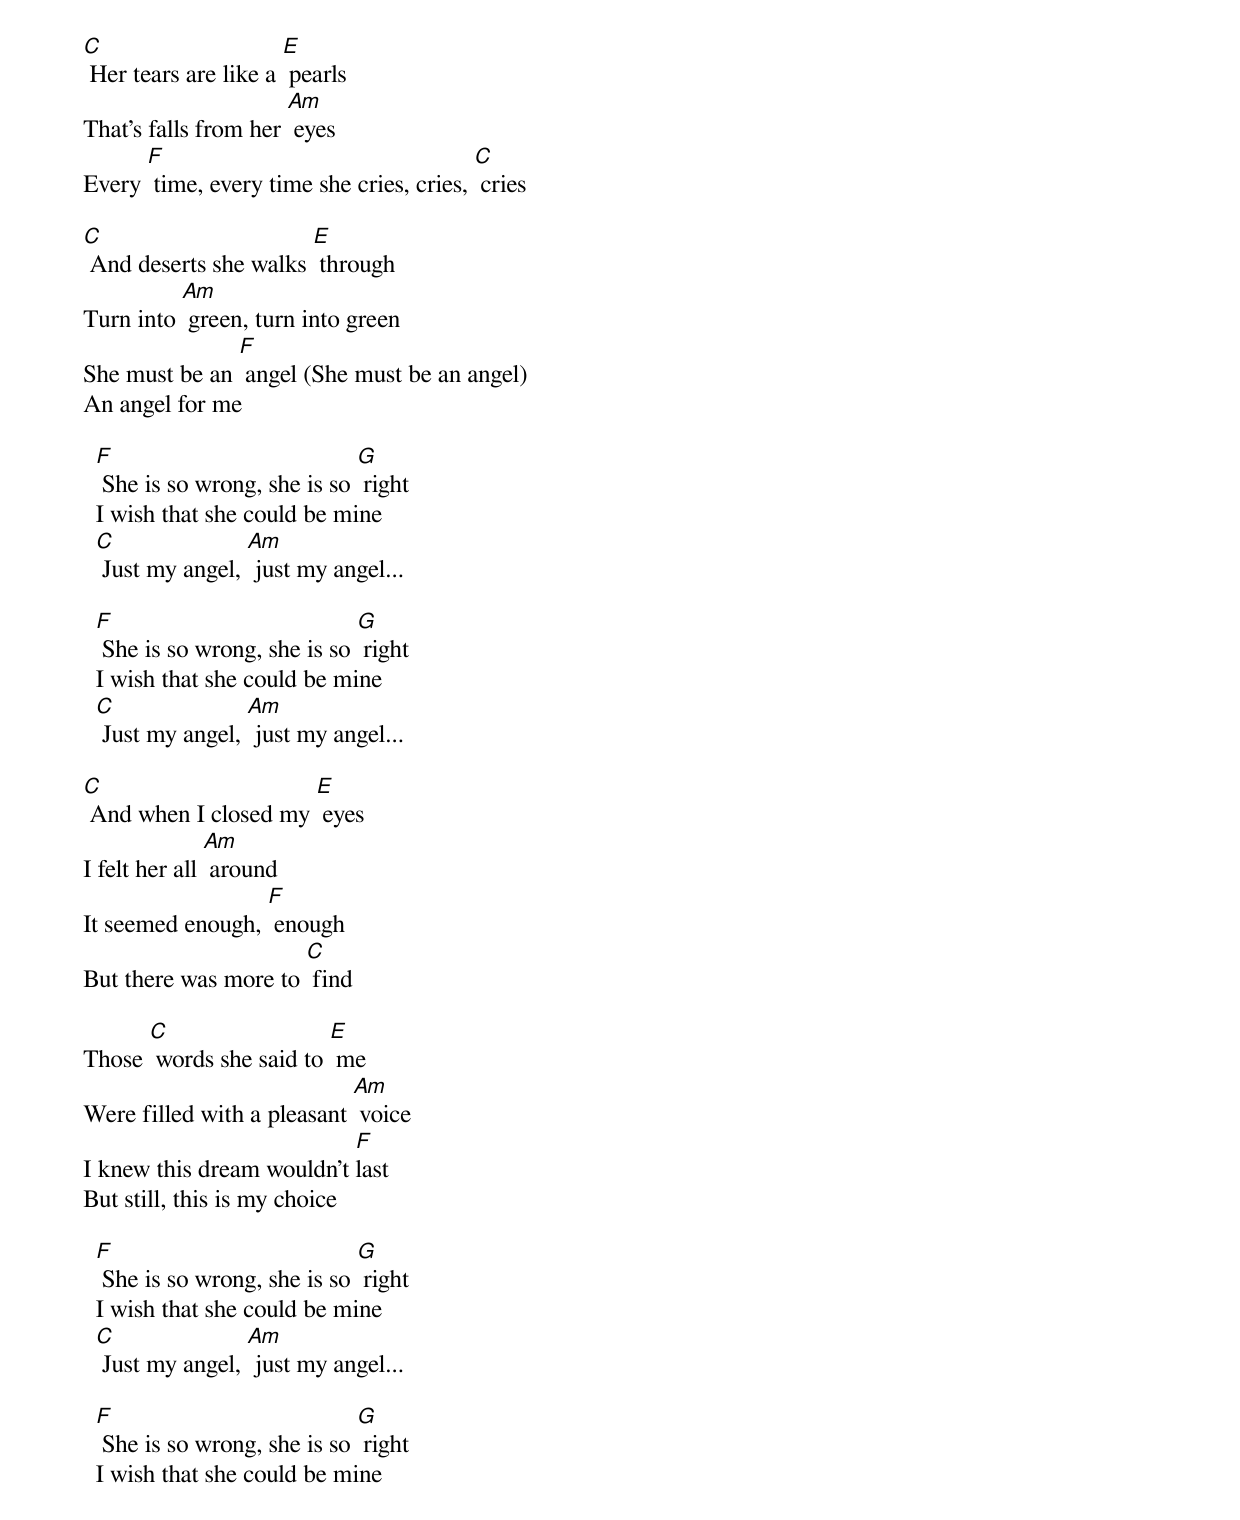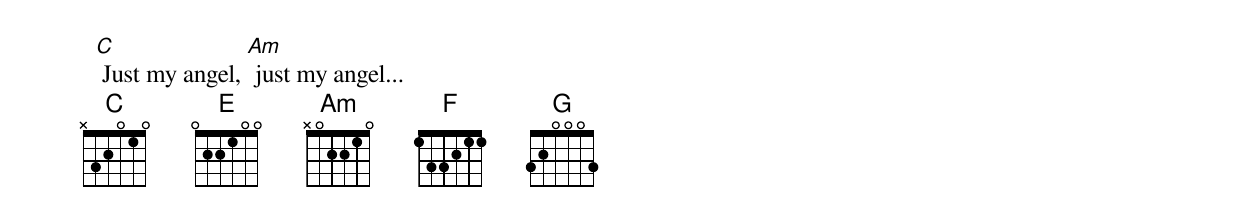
[C] Her tears are like a [E] pearls
That's falls from her [Am] eyes
Every [F] time, every time she cries, cries, [C] cries

[C] And deserts she walks [E] through
Turn into [Am] green, turn into green
She must be an [F] angel (She must be an angel)
An angel for me

  [F] She is so wrong, she is so [G] right
  I wish that she could be mine
  [C] Just my angel, [Am] just my angel...

  [F] She is so wrong, she is so [G] right
  I wish that she could be mine
  [C] Just my angel, [Am] just my angel...

[C] And when I closed my [E] eyes
I felt her all [Am] around
It seemed enough, [F] enough
But there was more to [C] find

Those [C] words she said to [E] me
Were filled with a pleasant [Am] voice
I knew this dream wouldn't [F]last
But still, this is my choice

  [F] She is so wrong, she is so [G] right
  I wish that she could be mine
  [C] Just my angel, [Am] just my angel...

  [F] She is so wrong, she is so [G] right
  I wish that she could be mine
  [C] Just my angel, [Am] just my angel...
